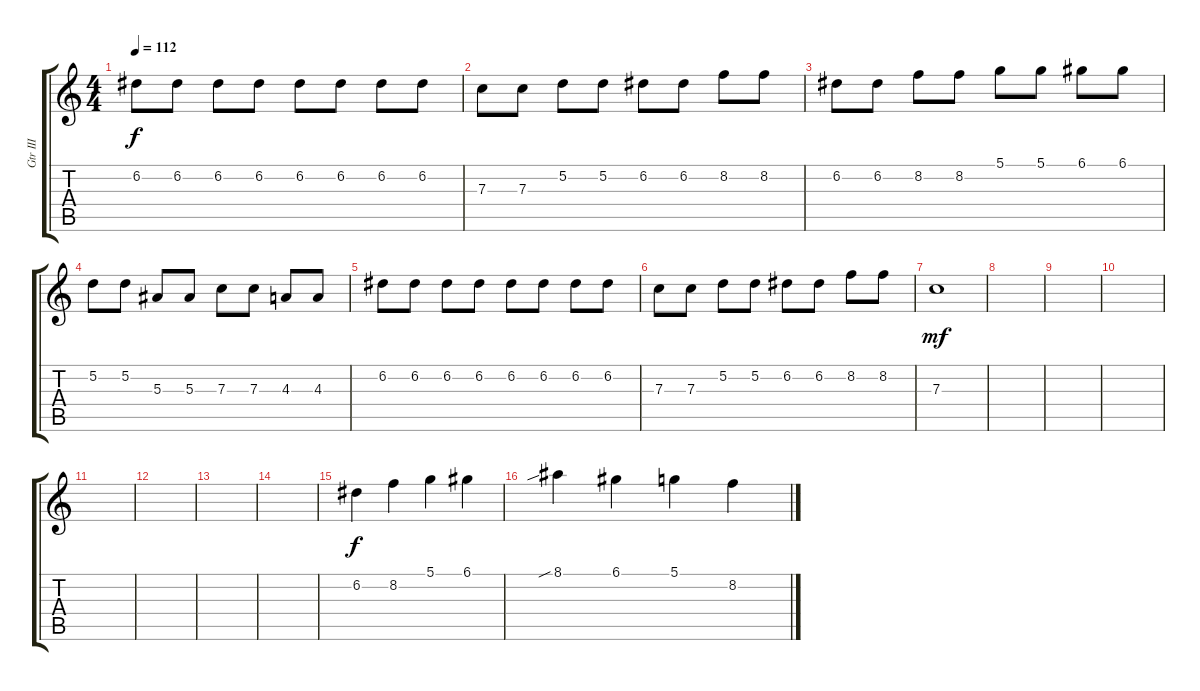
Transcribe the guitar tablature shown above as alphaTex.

\track ("Gtr III" "Gtr III") {instrument overdrivenguitar}
\staff {score tabs}
\tuning (D4 A3 F3 C3 G2 C2) {hide}
\ts (4 4)
\tempo 112
\clef g2
\ks c
6.2.8{dy f} 6.2.8 6.2.8 6.2.8 6.2.8 6.2.8 6.2.8 6.2.8 |
7.3.8 7.3.8 5.2.8 5.2.8 6.2.8 6.2.8 8.2.8 8.2.8 |
6.2.8 6.2.8 8.2.8 8.2.8 5.1.8 5.1.8 6.1.8 6.1.8 |
5.2.8 5.2.8 5.3.8 5.3.8 7.3.8 7.3.8 4.3.8 4.3.8 |
6.2.8 6.2.8 6.2.8 6.2.8 6.2.8 6.2.8 6.2.8 6.2.8 |
7.3.8 7.3.8 5.2.8 5.2.8 6.2.8 6.2.8 8.2.8 8.2.8 |
7.3.1{dy mf} |
|
|
|
|
|
|
|
6.2.4{dy f} 8.2.4 5.1.4 6.1.4 |
8.1{sib}.4 6.1.4 5.1.4 8.2.4
